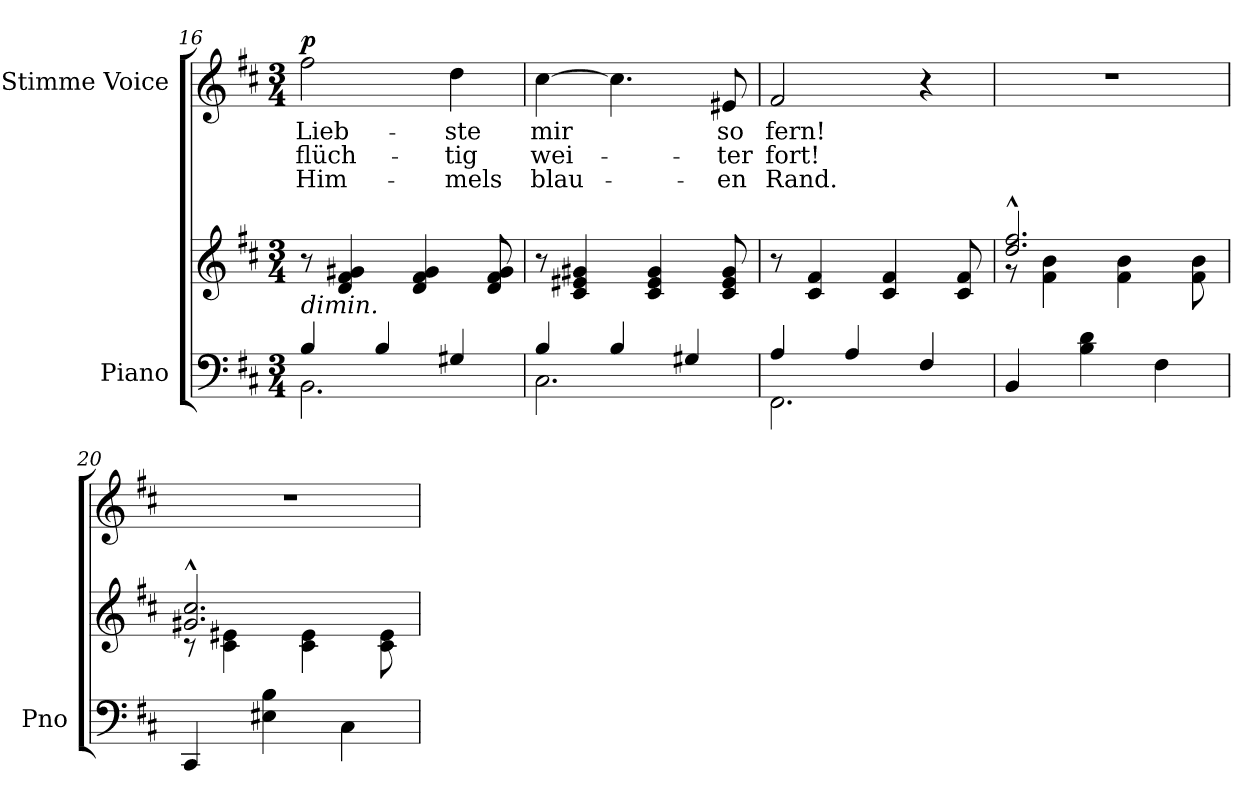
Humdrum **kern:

**kern	**kern	**dynam	**kern	**text	**text	**text	**dynam
*part2	*part2	*part2	*part1	*part1	*part1	*part1	*part1
*staff3	*staff2	*staff2/3	*staff1	*staff1	*staff1	*staff1	*staff1
*I"Piano	*	*	*I"Stimme Voice	*	*	*	*
*I'Pno	*	*	*	*	*	*	*
!!LO:PB:g=z
*clefF4	*clefG2	*	*clefG2	*	*	*	*
*k[f#c#]	*k[f#c#]	*	*k[f#c#]	*	*	*	*
*M3/4	*M3/4	*	*M3/4	*	*	*	*
=16	=16	=16	=16	=16	=16	=16	=16
*^	*	*	*	*	*	*	*
!	!	!LO:TX:b:i:t=dimin.	!	!	!	!	!	!
!	!	!	!	!	!LO:LY:b	!LO:LY:b	!LO:LY:b	!LO:DY:a
4B/	2.BB\	8r	.	2ff#\	Lieb-	flüch-	Him-	p
.	.	4d/ 4f#/ 4g#X/	.	.	.	.	.	.
4B/	.	.	.	.	.	.	.	.
.	.	4d/ 4f#/ 4g#/	.	.	.	.	.	.
!	!	!	!	!	!LO:LY:b	!LO:LY:b	!LO:LY:b	!
4G#X/	.	.	.	4dd\	-ste	-tig	-mels	.
.	.	8d/ 8f#/ 8g#/	.	.	.	.	.	.
=17	=17	=17	=17	=17	=17	=17	=17	=17
!	!	!	!	!	!LO:LY:b	!LO:LY:b	!LO:LY:b	!
4B/	2.C#\	8r	.	[4cc#\	mir	wei-	blau-	.
.	.	4c#/ 4e#X/ 4g#X/	.	.	.	.	.	.
4B/	.	.	.	4.cc#\]	.	.	.	.
.	.	4c#/ 4e#/ 4g#/	.	.	.	.	.	.
4G#X/	.	.	.	.	.	.	.	.
!	!	!	!	!	!LO:LY:b	!LO:LY:b	!LO:LY:b	!
.	.	8c#/ 8e#/ 8g#/	.	8e#X/	so	-ter	-en	.
=18	=18	=18	=18	=18	=18	=18	=18	=18
!	!	!	!	!	!LO:LY:b	!LO:LY:b	!LO:LY:b	!
4A/	2.FF#\	8r	.	2f#/	fern!	fort!	Rand.	.
.	.	4c#/ 4f#/	.	.	.	.	.	.
4A/	.	.	.	.	.	.	.	.
.	.	4c#/ 4f#/	.	.	.	.	.	.
4F#/	.	.	.	4r	.	.	.	.
.	.	8c#/ 8f#/	.	.	.	.	.	.
*v	*v	*	*	*	*	*	*	*
=19	=19	=19	=19	=19	=19	=19	=19
*	*^	*	*	*	*	*	*
!	!	!	!LO:DY:b	!	!	!	!	!
!	!	!	!LO:DY:n=1:b	!	!	!	!	!
4BB/	2.dd/^^ 2.ff#/^^	8r	f other-dynamics	2.r	.	.	.	.
.	.	4f#\ 4b\	.	.	.	.	.	.
4B\ 4d\	.	.	.	.	.	.	.	.
.	.	4f#\ 4b\	.	.	.	.	.	.
4F#\	.	.	.	.	.	.	.	.
.	.	8f#\ 8b\	.	.	.	.	.	.
=20	=20	=20	=20	=20	=20	=20	=20	=20
4CC#/	2.g#X/^^ 2.cc#/^^	8r	.	2.r	.	.	.	.
.	.	4c#\ 4e#X\	.	.	.	.	.	.
4E#X\ 4B\	.	.	.	.	.	.	.	.
.	.	4c#\ 4e#\	.	.	.	.	.	.
4C#\	.	.	.	.	.	.	.	.
.	.	8c#\ 8e#\	.	.	.	.	.	.
*	*v	*v	*	*	*	*	*	*
=	=	=	=	=	=	=	=
*-	*-	*-	*-	*-	*-	*-	*-
